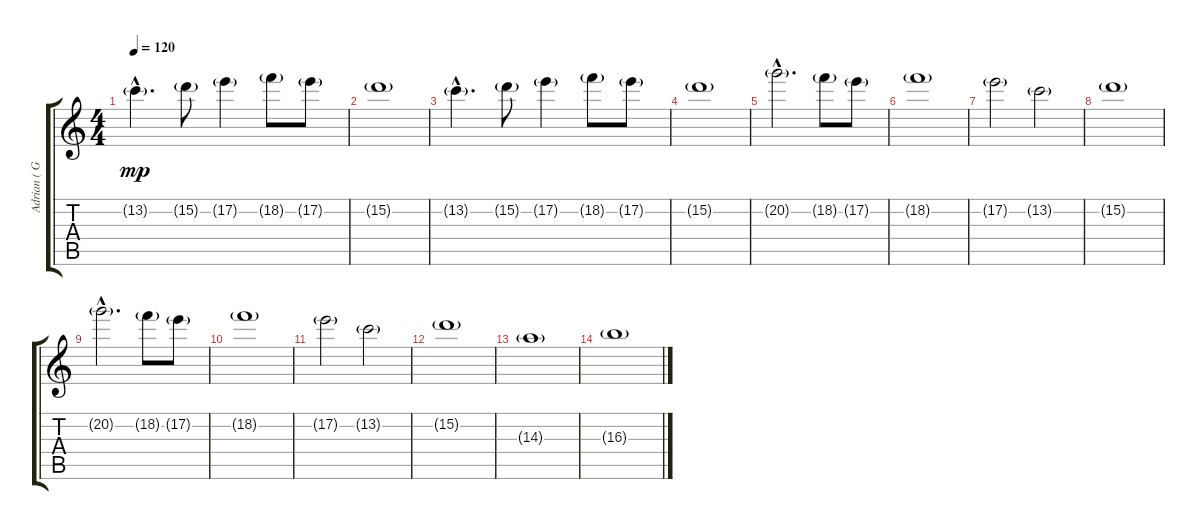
\track ("Adrian ( Guitar II )" "Adrian ( G") {instrument distortionguitar}
\staff {score tabs}
\tuning (E4 B3 G3 D3 A2 E2) {hide}
\ts (4 4)
\tempo 120
\clef g2
\ks c
13.2{g hac}.4{d dy mp instrument electricguitarjazz} 15.2{g}.8 17.2{g}.4 18.2{g}.8 17.2{g}.8 |
15.2{g}.1 |
13.2{g hac}.4{d} 15.2{g}.8 17.2{g}.4 18.2{g}.8 17.2{g}.8 |
15.2{g}.1 |
20.2{g hac}.2{d} 18.2{g}.8 17.2{g}.8 |
18.2{g}.1 |
17.2{g}.2 13.2{g}.2 |
15.2{g}.1 |
20.2{g hac}.2{d} 18.2{g}.8 17.2{g}.8 |
18.2{g}.1 |
17.2{g}.2 13.2{g}.2 |
15.2{g}.1 |
14.3{g}.1 |
16.3{g}.1
